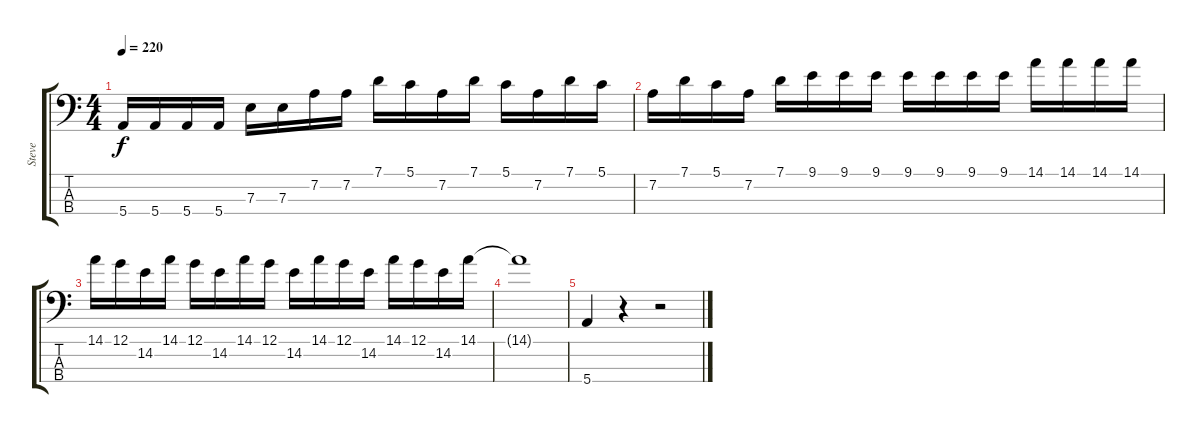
\track ("Steve" "Steve") {instrument electricbassfinger}
\staff {score tabs}
\tuning (G2 D2 A1 E1) {hide}
\ts (4 4)
\tempo 220
\clef f4
\ks c
5.4.16{dy f} 5.4.16 5.4.16 5.4.16 7.3.16 7.3.16 7.2.16 7.2.16 7.1.16 5.1.16 7.2.16 7.1.16 5.1.16 7.2.16 7.1.16 5.1.16 |
7.2.16 7.1.16 5.1.16 7.2.16 7.1.16 9.1.16 9.1.16 9.1.16 9.1.16 9.1.16 9.1.16 9.1.16 14.1.16 14.1.16 14.1.16 14.1.16 |
14.1.16 12.1.16 14.2.16 14.1.16 12.1.16 14.2.16 14.1.16 12.1.16 14.2.16 14.1.16 12.1.16 14.2.16 14.1.16 12.1.16 14.2.16 14.1.16 |
14.1{t}.1 |
5.4.4 r.4 r.2
